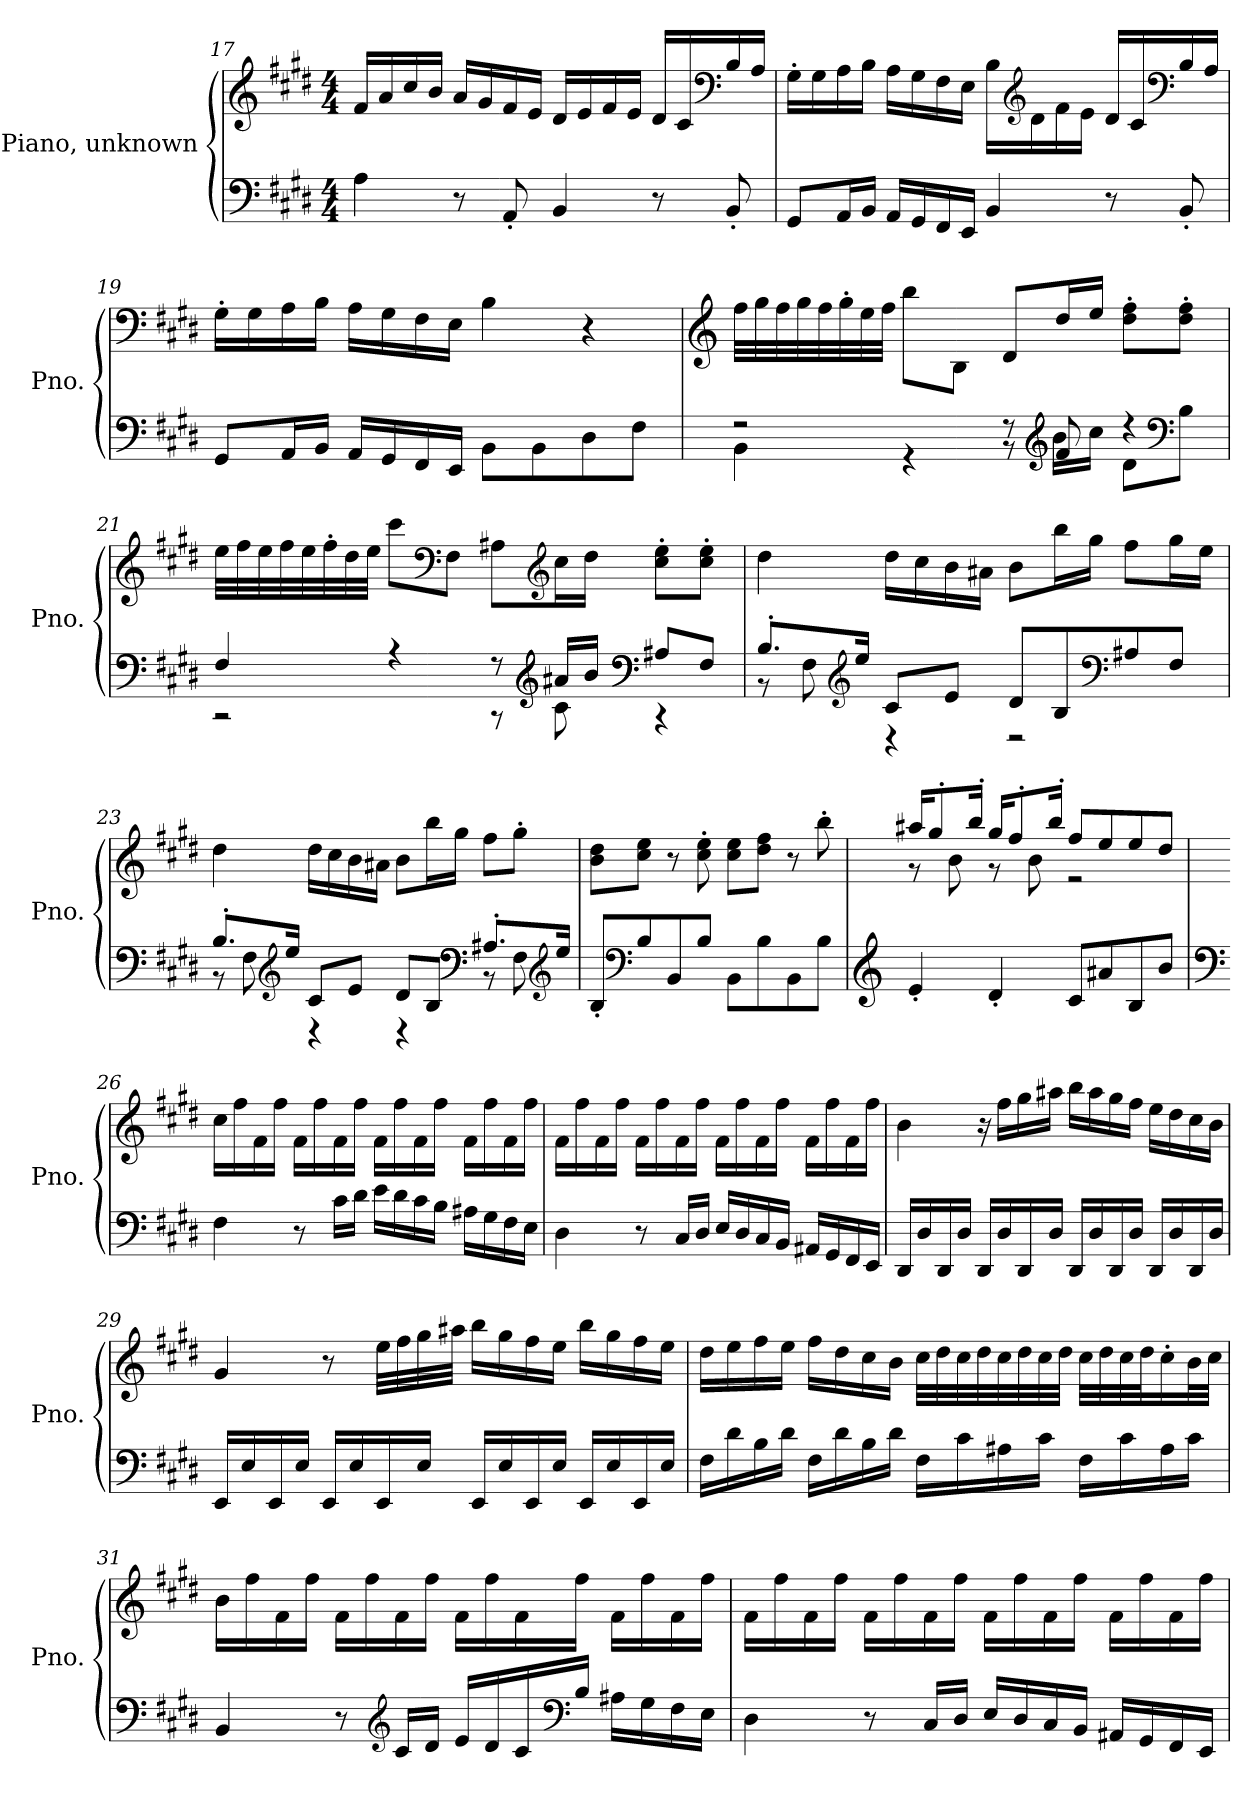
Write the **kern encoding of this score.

**kern	**kern
*part1	*part1
*staff2	*staff1
*I"Piano, unknown	*
*I'Pno.	*
!!LO:LB:g=z
*clefF4	*clefG2
*k[f#c#g#d#]	*k[f#c#g#d#]
*M4/4	*M4/4
=17	=17
4A\	16f#/LL
.	16a/
.	16cc#/
.	16b/JJ
8r	16a/LL
.	16g#/
8AA'/	16f#/
.	16e/JJ
4BB/	16d#/LL
.	16e/
.	16f#/
.	16e/JJ
8r	16d#/LL
.	16c#/
*	*clefF4
8BB'/	16B/
.	16A/JJ
=18	=18
8GG#/L	16G#'\LL
.	16G#\
16AA/L	16A\
16BB/JJ	16B\JJ
16AA/LL	16A\LL
16GG#/	16G#\
16FF#/	16F#\
16EE/JJ	16E\JJ
4BB/	16B\LL
*	*clefG2
.	16d#\
.	16f#\
.	16e\JJ
8r	16d#/LL
.	16c#/
*	*clefF4
8BB'/	16B/
.	16A/JJ
!!LO:LB:g=z
=19	=19
8GG#/L	16G#'\LL
.	16G#\
16AA/L	16A\
16BB/JJ	16B\JJ
16AA/LL	16A\LL
16GG#/	16G#\
16FF#/	16F#\
16EE/JJ	16E\JJ
8BB\L	4B\
8BB\	.
8D#\	4r
8F#\J	.
=20	=20
*	*clefG2
*^	*
2r	4BB\	32ff#\LLL
.	.	32gg#\
.	.	32ff#\
.	.	32gg#\
.	.	32ff#\
.	.	32gg#'\
.	.	32ee\
.	.	32ff#\JJJ
.	4r	8bb\L
.	.	8B\J
8r	8r	8d#/L
*clefG2	*	*
8f#/	16b\LL	16dd#/L
.	16cc#\JJ	16ee/JJ
4r	8d#\L	8dd#\' 8ff#\'L
*clefF4	*	*
.	8B\J	8dd#\' 8ff#\'J
!!LO:LB:g=z
=21	=21	=21
4F#/	2r	32ee\LLL
.	.	32ff#\
.	.	32ee\
.	.	32ff#\
.	.	32ee\
.	.	32ff#'\
.	.	32dd#\
.	.	32ee\JJJ
4r	.	8ccc#\L
*	*	*clefF4
.	.	8F#\J
8r	8r	8A#X\L
*clefG2	*	*clefG2
16a#X/LL	8c#\	16cc#\L
16b/JJ	.	16dd#\JJ
*clefF4	*	*
8A#X/L	4r	8cc#\' 8ee\'L
8F#/J	.	8cc#\' 8ee\'J
=22	=22	=22
8.B'/L	8r	4dd#\
.	8F#\	.
*clefG2	*	*
16ee/Jk	.	.
8c#/L	4r	16dd#\LL
.	.	16cc#\
8e/J	.	16b\
.	.	16a#X\JJ
8d#/L	2r	8b\L
8B/	.	16bb\L
.	.	16gg#\JJ
*clefF4	*	*
8A#X/	.	8ff#\L
8F#/J	.	16gg#\L
.	.	16ee\JJ
!!LO:LB:g=z
=23	=23	=23
8.B'/L	8r	4dd#\
.	8F#\	.
*clefG2	*	*
16ee/Jk	.	.
8c#/L	4r	16dd#\LL
.	.	16cc#\
8e/J	.	16b\
.	.	16a#X\JJ
8d#/L	4r	8b\L
8B/J	.	16bb\L
.	.	16gg#\JJ
*clefF4	*	*
8.A#X'/L	8r	8ff#\L
.	8F#\	8gg#'\J
*clefG2	*	*
16ee/Jk	.	.
*v	*v	*
=24	=24
8B'/L	8b\ 8dd#\L
*clefF4	*
8B/	8cc#\ 8ee\J
8BB/	8r
8B/J	8cc#\' 8ee\'
8BB\L	8cc#\ 8ee\L
8B\	8dd#\ 8ff#\J
8BB\	8r
8B\J	8bb'\
=25	=25
*clefG2	*
*	*^
4e'/	16aa#X/KL	8r
.	8gg#'/	.
.	.	8b\
.	16bb'/Jk	.
4d#'/	16gg#/KL	8r
.	8ff#'/	.
.	.	8b\
.	16bb'/Jk	.
8c#/L	8ff#/L	2r
8a#X/	8ee/	.
8B/	8ee/	.
8b/J	8dd#/J	.
*	*v	*v
!!LO:PB:g=z
=26	=26
*clefF4	*
4F#\	16cc#\LL
.	16ff#\
.	16f#\
.	16ff#\JJ
8r	16f#\LL
.	16ff#\
16c#\LL	16f#\
16d#\JJ	16ff#\JJ
16e\LL	16f#\LL
16d#\	16ff#\
16c#\	16f#\
16B\JJ	16ff#\JJ
16A#X\LL	16f#\LL
16G#\	16ff#\
16F#\	16f#\
16E\JJ	16ff#\JJ
=27	=27
4D#\	16f#\LL
.	16ff#\
.	16f#\
.	16ff#\JJ
8r	16f#\LL
.	16ff#\
16C#/LL	16f#\
16D#/JJ	16ff#\JJ
16E/LL	16f#\LL
16D#/	16ff#\
16C#/	16f#\
16BB/JJ	16ff#\JJ
16AA#X/LL	16f#\LL
16GG#/	16ff#\
16FF#/	16f#\
16EE/JJ	16ff#\JJ
!!LO:LB:g=z
=28	=28
16DD#/LL	4b\
16D#/	.
16DD#/	.
16D#/JJ	.
16DD#/LL	16r
16D#/	16ff#\LL
16DD#/	16gg#\
16D#/JJ	16aa#X\JJ
16DD#/LL	16bb\LL
16D#/	16aa#\
16DD#/	16gg#\
16D#/JJ	16ff#\JJ
16DD#/LL	16ee\LL
16D#/	16dd#\
16DD#/	16cc#\
16D#/JJ	16b\JJ
=29	=29
16EE/LL	4g#/
16E/	.
16EE/	.
16E/JJ	.
16EE/LL	8r
16E/	.
16EE/	32ee\LLL
.	32ff#\
16E/JJ	32gg#\
.	32aa#X\JJJ
16EE/LL	16bb\LL
16E/	16gg#\
16EE/	16ff#\
16E/JJ	16ee\JJ
16EE/LL	16bb\LL
16E/	16gg#\
16EE/	16ff#\
16E/JJ	16ee\JJ
!!LO:LB:g=z
=30	=30
16F#\LL	16dd#\LL
16d#\	16ee\
16B\	16ff#\
16d#\JJ	16ee\JJ
16F#\LL	16ff#\LL
16d#\	16dd#\
16B\	16cc#\
16d#\JJ	16b\JJ
16F#\LL	32cc#\LLL
.	32dd#\
16c#\	32cc#\
.	32dd#\
16A#X\	32cc#\
.	32dd#\
16c#\JJ	32cc#\
.	32dd#\JJJ
16F#\LL	32cc#\LLL
.	32dd#\
16c#\	32cc#\
.	32dd#\J
16A#\	16cc#'\
16c#\JJ	32b\L
.	32cc#\JJJ
=31	=31
4BB/	16b\LL
.	16ff#\
.	16f#\
.	16ff#\JJ
8r	16f#\LL
.	16ff#\
*clefG2	*
16c#/LL	16f#\
16d#/JJ	16ff#\JJ
16e/LL	16f#\LL
16d#/	16ff#\
16c#/	16f#\
*clefF4	*
16B/JJ	16ff#\JJ
16A#X\LL	16f#\LL
16G#\	16ff#\
16F#\	16f#\
16E\JJ	16ff#\JJ
!!LO:LB:g=z
=32	=32
4D#\	16f#\LL
.	16ff#\
.	16f#\
.	16ff#\JJ
8r	16f#\LL
.	16ff#\
16C#/LL	16f#\
16D#/JJ	16ff#\JJ
16E/LL	16f#\LL
16D#/	16ff#\
16C#/	16f#\
16BB/JJ	16ff#\JJ
16AA#X/LL	16f#\LL
16GG#/	16ff#\
16FF#/	16f#\
16EE/JJ	16ff#\JJ
=	=
*-	*-
